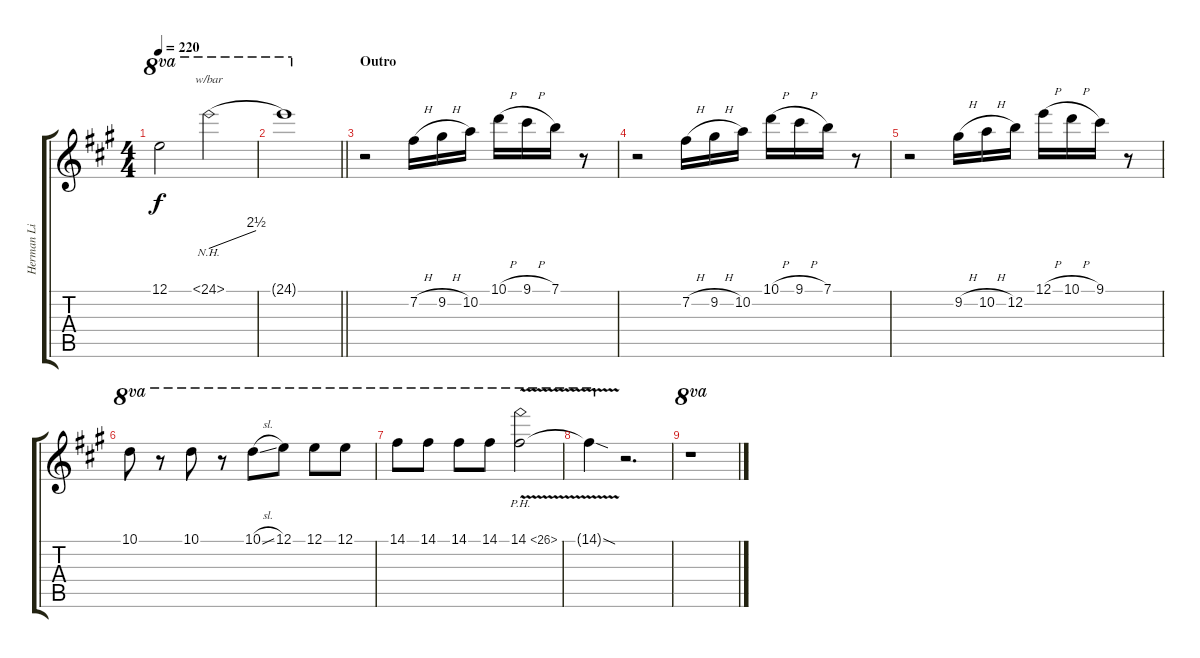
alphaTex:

\track ("Herman Li I" "Herman Li ") {instrument overdrivenguitar}
\staff {score tabs}
\tuning (E4 B3 G3 D3 A2 E2) {hide}
\ts (4 4)
\tempo 220
\clef g2
\ks a
12.1.2{ot 8va dy f} 24.1{nh}.2{tbe (dive default 0 0 60 10) ot 8va} |
\barLineRight lightlight
24.1{t}.1{ot 8va volume 4} |
\section ("" "Outro")
r.2{volume 13} 7.2{h}.16 9.2{h}.16 10.2.16{beam split} 10.1{h}.16{beam merge} 9.1{h}.16 7.1.16 r.8 |
r.2 7.2{h}.16 9.2{h}.16 10.2.16{beam split} 10.1{h}.16{beam merge} 9.1{h}.16 7.1.16 r.8 |
r.2 9.2{h}.16 10.2{h}.16 12.2.16{beam split} 12.1{h}.16{beam merge} 10.1{h}.16 9.1.16 r.8 |
10.1.8{ot 8va} r.8{ot 8va} 10.1.8{ot 8va} r.8{ot 8va} 10.1{sl}.8{ot 8va} 12.1.8{ot 8va} 12.1.8{ot 8va} 12.1.8{ot 8va} |
14.1.8{ot 8va} 14.1.8{ot 8va} 14.1.8{ot 8va} 14.1.8{ot 8va} 14.1{ph 12 v}.2{ot 8va} |
14.1{sod t}.4{ot 8va} r.2{d} |
r.1{ot 8va}
